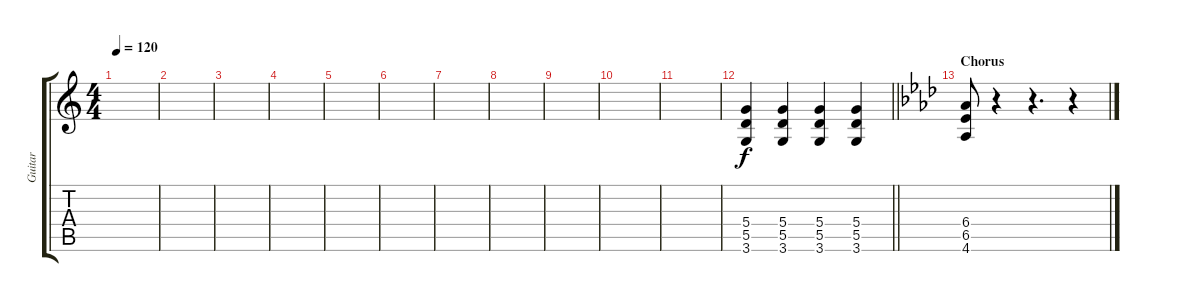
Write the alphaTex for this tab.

\track ("Guitar" "Guitar") {instrument overdrivenguitar}
\staff {score tabs}
\tuning (E4 B3 G3 D3 A2 E2) {hide}
\ts (4 4)
\tempo 120
\clef g2
\ks c
|
|
|
|
|
|
|
|
|
|
|
\barLineRight lightlight
(5.4 5.5 3.6).4 (5.4 5.5 3.6).4 (5.4 5.5 3.6).4 (5.4 5.5 3.6).4 |
\section ("" "Chorus")
\ks ab
(6.4 6.5 4.6).8 r.4 r.4{d} r.4
